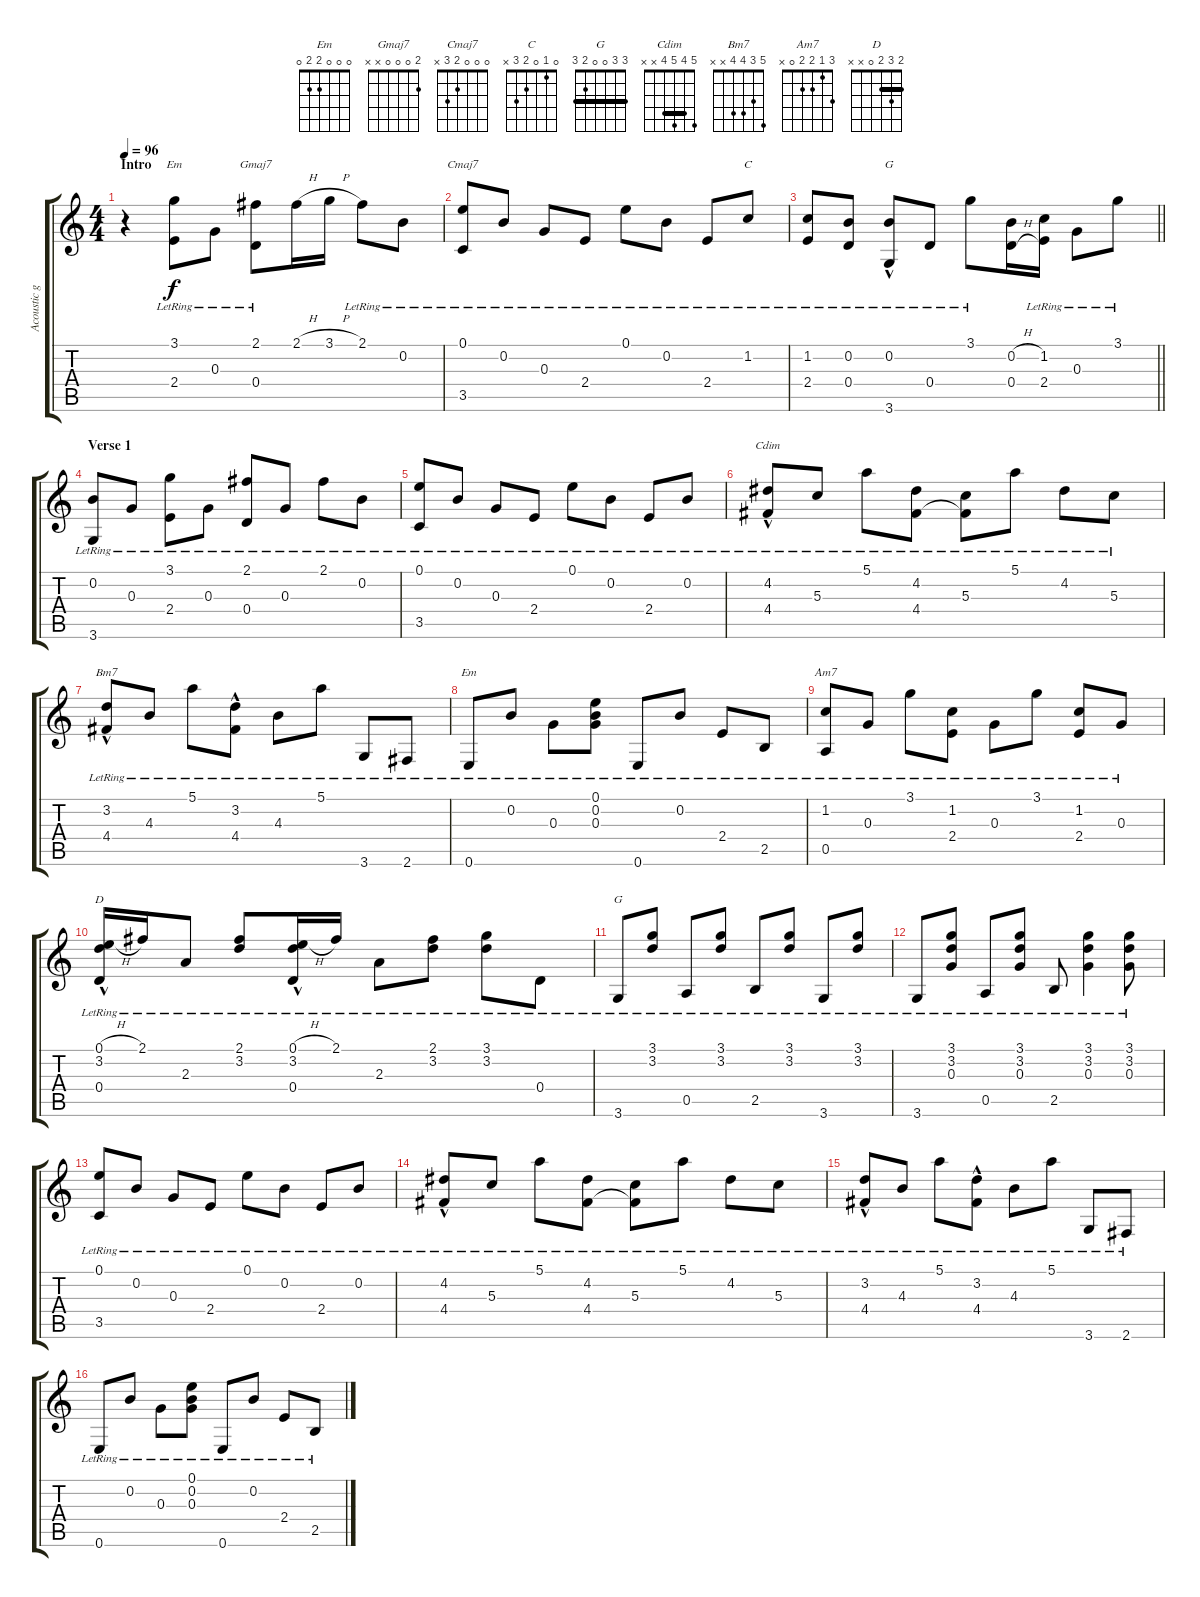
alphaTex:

\track ("Acoustic guitar" "Acoustic g") {instrument acousticguitarsteel}
\staff {score tabs}
\tuning (E4 B3 G3 D3 A2 E2) {hide}
\chord ("Em" 3 0 0 2 x x)
\chord ("Gmaj7" 2 0 0 0 x x)
\chord ("Cmaj7" 0 0 0 2 3 x)
\chord ("C" 0 1 0 2 3 x)
\chord ("G" 3 0 0 0 2 3)
\chord ("Cdim" 5 4 5 4 x x) {barre 4}
\chord ("Bm7" 5 3 4 4 x x)
\chord ("Em" 0 0 0 2 2 0)
\chord ("Am7" 3 1 2 2 0 x)
\chord ("D" 2 3 2 0 x x) {barre 2}
\chord ("G" 3 3 0 0 2 3) {barre 3}
\ts (4 4)
\section ("" "Intro")
\tempo 96
\clef g2
\ks c
r.4{dy f instrument acousticguitarsteel} (3.1{lr} 2.4{lr}).8{ch "Em"} 0.3{lr}.8 (2.1{lr} 0.4{lr}).8{ch "Gmaj7"} 2.1{h}.16 3.1{h}.16 2.1{lr}.8 0.2{lr}.8 |
(0.1{lr} 3.5{lr}).8{ch "Cmaj7"} 0.2{lr}.8 0.3{lr}.8 2.4{lr}.8 0.1{lr}.8 0.2{lr}.8 2.4{lr}.8 1.2{lr}.8{ch "C"} |
\barLineRight lightlight
(1.2{lr} 2.4{lr}).8 (0.2{lr} 0.4{lr}).8 (0.2{lr} 3.6{hac lr}).8{ch "G"} 0.4{lr}.8 3.1{lr}.8 (0.2{h} 0.4{h}).16 (1.2{lr} 2.4{lr}).16 0.3{lr}.8 3.1{lr}.8 |
\section ("" "Verse 1")
(0.2{lr} 3.6{lr}).8 0.3{lr}.8 (3.1{lr} 2.4{lr}).8 0.3{lr}.8 (2.1{lr} 0.4{lr}).8 0.3{lr}.8 2.1{lr}.8 0.2{lr}.8 |
(0.1{lr} 3.5{lr}).8 0.2{lr}.8 0.3{lr}.8 2.4{lr}.8 0.1{lr}.8 0.2{lr}.8 2.4{lr}.8 0.2{lr}.8 |
(4.2{lr} 4.4{hac lr}).8{ch "Cdim"} 5.3{lr}.8 5.1{lr}.8 (4.2{lr} 4.4{lr}).8 (5.3{lr} 4.4{t}).8 5.1{lr}.8 4.2{lr}.8 5.3{lr}.8 |
(3.2{lr} 4.4{hac lr}).8{ch "Bm7"} 4.3{lr}.8 5.1{lr}.8 (3.2{lr} 4.4{hac lr}).8 4.3{lr}.8 5.1{lr}.8 3.6{lr}.8 2.6{lr}.8 |
0.6{lr}.8{ch "Em"} 0.2{lr}.8 0.3{lr}.8 (0.1{lr} 0.2{lr} 0.3{lr}).8 0.6{lr}.8 0.2{lr}.8 2.4{lr}.8 2.5{lr}.8 |
(1.2{lr} 0.5{lr}).8{ch "Am7"} 0.3{lr}.8 3.1{lr}.8 (1.2{lr} 2.4{lr}).8 0.3{lr}.8 3.1{lr}.8 (1.2{lr} 2.4{lr}).8 0.3{lr}.8 |
(0.1{h} 3.2{lr} 0.4{hac lr}).16{ch "D"} 2.1{lr}.16 2.3{lr}.8 (2.1{lr} 3.2{lr}).8 (0.1{h} 3.2{lr} 0.4{hac lr}).16 2.1{lr}.16 2.3{lr}.8 (2.1{lr} 3.2{lr}).8 (3.1{lr} 3.2{lr}).8 0.4{lr}.8 |
3.6{lr}.8{ch "G"} (3.1{lr} 3.2{lr}).8 0.5{lr}.8 (3.1{lr} 3.2{lr}).8 2.5{lr}.8 (3.1{lr} 3.2{lr}).8 3.6{lr}.8 (3.1{lr} 3.2{lr}).8 |
3.6{lr}.8 (3.1{lr} 3.2{lr} 0.3{lr}).8 0.5{lr}.8 (3.1{lr} 3.2{lr} 0.3{lr}).8 2.5{lr}.8 (3.1{lr} 3.2{lr} 0.3{lr}).4 (3.1{lr} 3.2{lr} 0.3{lr}).8 |
(0.1{lr} 3.5{lr}).8 0.2{lr}.8 0.3{lr}.8 2.4{lr}.8 0.1{lr}.8 0.2{lr}.8 2.4{lr}.8 0.2{lr}.8 |
(4.2{lr} 4.4{hac lr}).8 5.3{lr}.8 5.1{lr}.8 (4.2{lr} 4.4{lr}).8 (5.3{lr} 4.4{t}).8 5.1{lr}.8 4.2{lr}.8 5.3{lr}.8 |
(3.2{lr} 4.4{hac lr}).8 4.3{lr}.8 5.1{lr}.8 (3.2{lr} 4.4{hac lr}).8 4.3{lr}.8 5.1{lr}.8 3.6{lr}.8 2.6{lr}.8 |
0.6{lr}.8 0.2{lr}.8 0.3{lr}.8 (0.1{lr} 0.2{lr} 0.3{lr}).8 0.6{lr}.8 0.2{lr}.8 2.4{lr}.8 2.5{lr}.8
